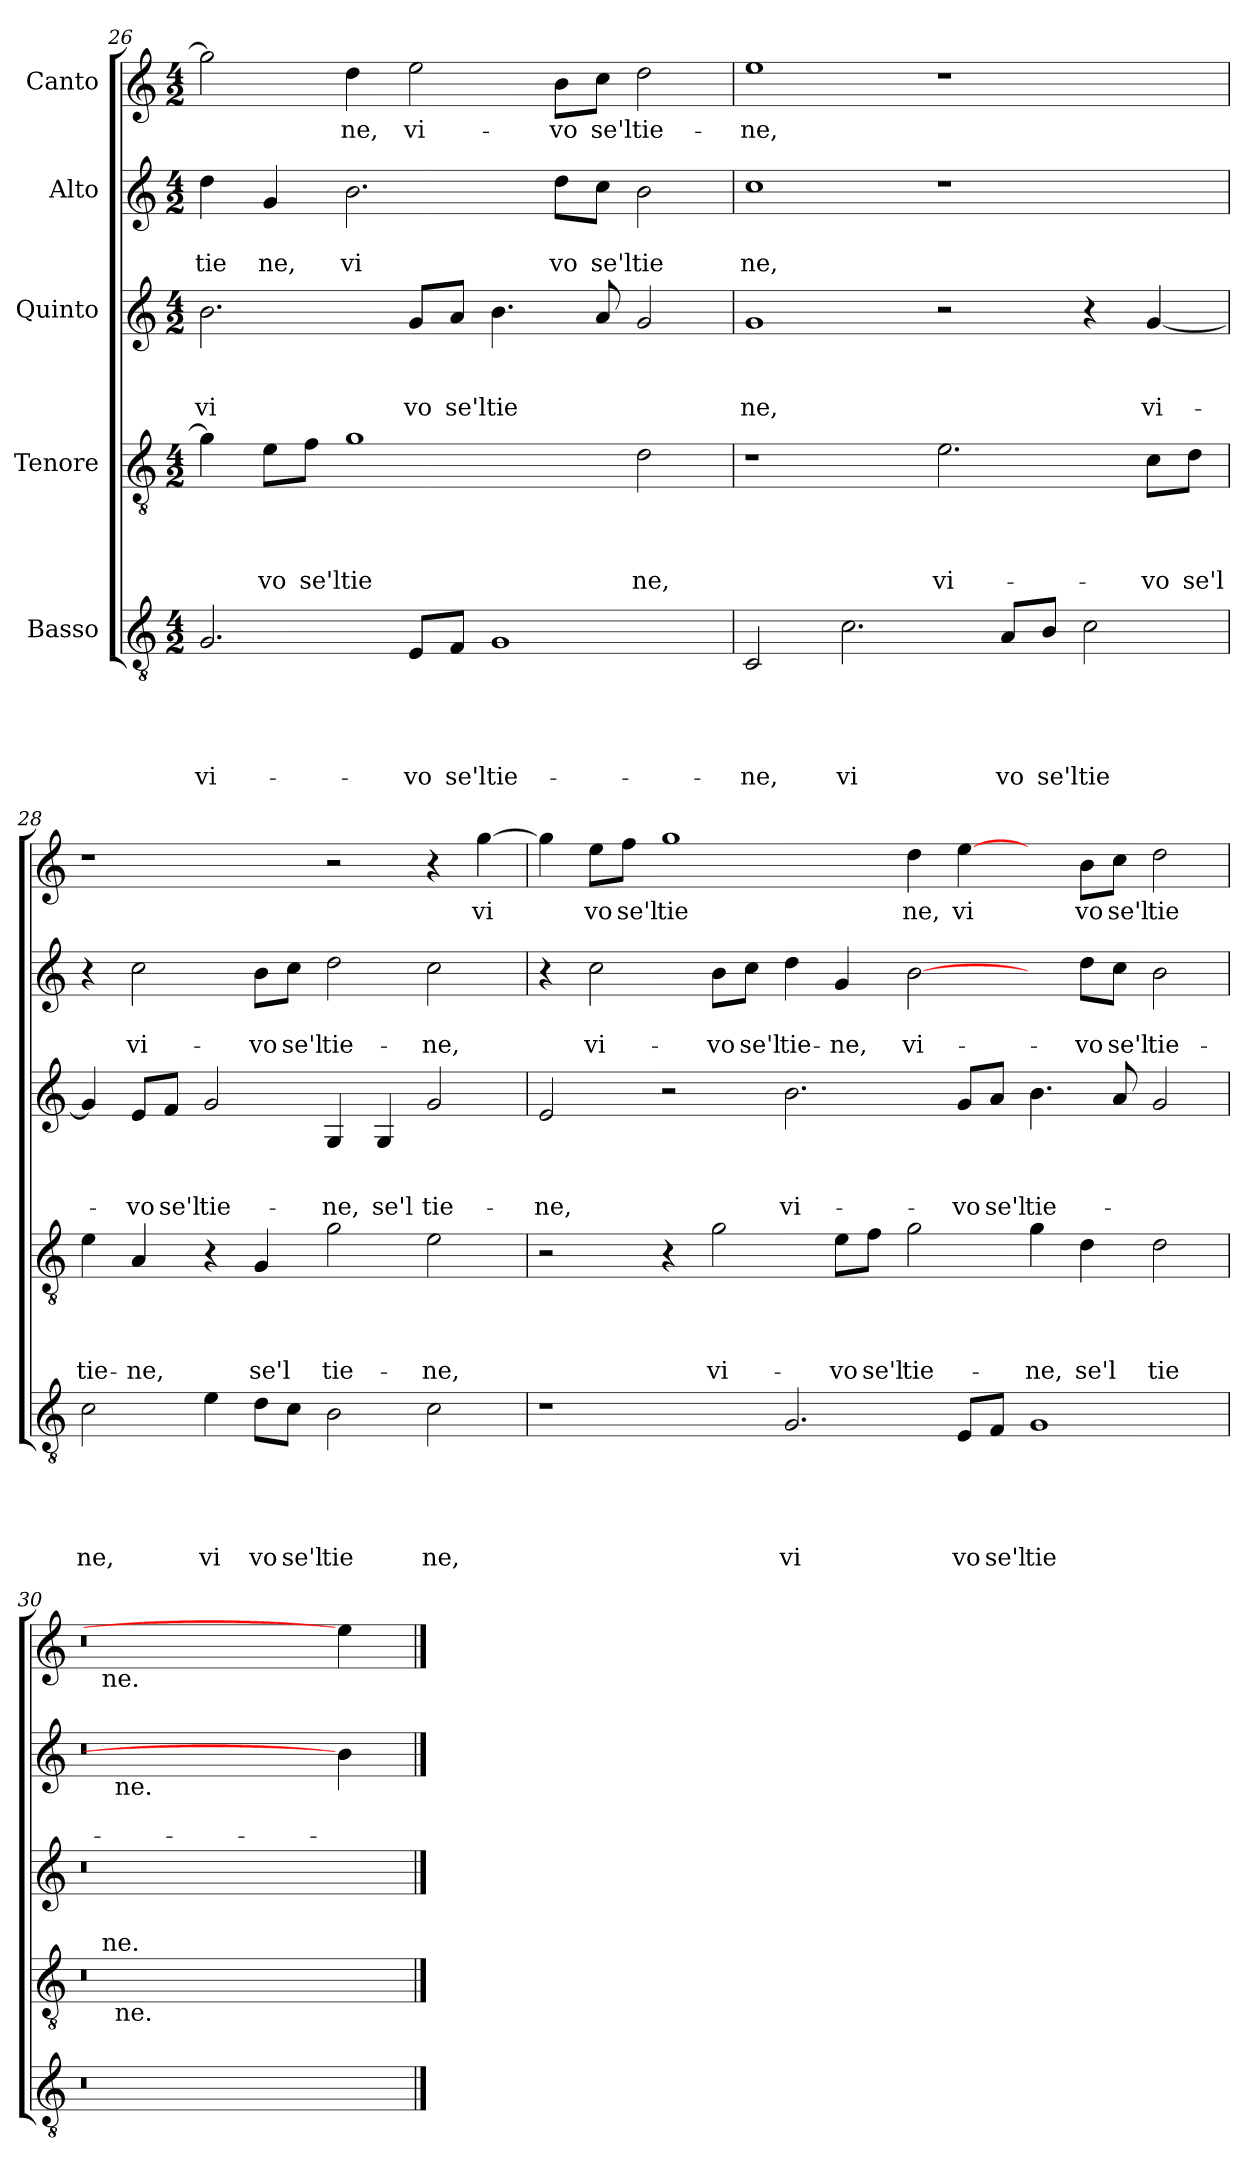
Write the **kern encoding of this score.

**kern	**text	**text	**text	**text	**text	**kern	**text	**text	**text	**text	**kern	**text	**text	**text	**kern	**text	**text	**kern	**text
*part5	*part5	*part5	*part5	*part5	*part5	*part4	*part4	*part4	*part4	*part4	*part3	*part3	*part3	*part3	*part2	*part2	*part2	*part1	*part1
*staff5	*staff5	*staff5	*staff5	*staff5	*staff5	*staff4	*staff4	*staff4	*staff4	*staff4	*staff3	*staff3	*staff3	*staff3	*staff2	*staff2	*staff2	*staff1	*staff1
*I"Basso	*	*	*	*	*	*I"Tenore	*	*	*	*	*I"Quinto	*	*	*	*I"Alto	*	*	*I"Canto	*
*clefGv2	*	*	*	*	*	*clefGv2	*	*	*	*	*clefG2	*	*	*	*clefG2	*	*	*clefG2	*
*k[]	*	*	*	*	*	*k[]	*	*	*	*	*k[]	*	*	*	*k[]	*	*	*k[]	*
*C:	*	*	*	*	*	*C:	*	*	*	*	*C:	*	*	*	*C:	*	*	*C:	*
*M4/2	*	*	*	*	*	*M4/2	*	*	*	*	*M4/2	*	*	*	*M4/2	*	*	*M4/2	*
=26	=26	=26	=26	=26	=26	=26	=26	=26	=26	=26	=26	=26	=26	=26	=26	=26	=26	=26	=26
!	!	!	!	!	!LO:LY:b	!	!	!	!	!	!	!	!	!LO:LY:b	!	!	!LO:LY:b	!	!
2.G/	.	.	.	.	vi-	4g\]	.	.	.	.	2.b\	.	.	vi	4dd\	.	tie	2gg\]	.
!	!	!	!	!	!	!	!	!	!	!LO:LY:b	!	!	!	!	!	!	!LO:LY:b	!	!
.	.	.	.	.	.	8e\L	.	.	.	vo	.	.	.	.	4g/	.	ne,	.	.
!	!	!	!	!	!	!	!	!	!	!LO:LY:b	!	!	!	!	!	!	!	!	!
.	.	.	.	.	.	8f\J	.	.	.	se'l	.	.	.	.	.	.	.	.	.
!	!	!	!	!	!	!	!	!	!	!LO:LY:b	!	!	!	!	!	!	!LO:LY:b	!	!LO:LY:b
.	.	.	.	.	.	1g	.	.	.	tie	.	.	.	.	2.b\	.	vi	4dd\	-ne,
!	!	!	!	!	!LO:LY:b	!	!	!	!	!	!	!	!	!LO:LY:b	!	!	!	!	!LO:LY:b
8E/L	.	.	.	.	-vo	.	.	.	.	.	8g/L	.	.	vo	.	.	.	2ee\	vi-
!	!	!	!	!	!LO:LY:b	!	!	!	!	!	!	!	!	!LO:LY:b	!	!	!	!	!
8F/J	.	.	.	.	se'l	.	.	.	.	.	8a/J	.	.	se'l	.	.	.	.	.
!	!	!	!	!	!LO:LY:b	!	!	!	!	!	!	!	!	!LO:LY:b	!	!	!	!	!
1G	.	.	.	.	tie-	.	.	.	.	.	4.b\	.	.	tie	.	.	.	.	.
!	!	!	!	!	!	!	!	!	!	!	!	!	!	!	!	!	!LO:LY:b	!	!LO:LY:b
.	.	.	.	.	.	.	.	.	.	.	.	.	.	.	8dd\L	.	vo	8b\L	-vo
!	!	!	!	!	!	!	!	!	!	!	!	!	!	!	!	!	!LO:LY:b	!	!LO:LY:b
.	.	.	.	.	.	.	.	.	.	.	8a/	.	.	.	8cc\J	.	se'l	8cc\J	se'l
!	!	!	!	!	!	!	!	!	!	!LO:LY:b	!	!	!	!	!	!	!LO:LY:b	!	!LO:LY:b
.	.	.	.	.	.	2d\	.	.	.	ne,	2g/	.	.	.	2b\	.	tie	2dd\	tie-
!!LO:LB:g=z
=27	=27	=27	=27	=27	=27	=27	=27	=27	=27	=27	=27	=27	=27	=27	=27	=27	=27	=27	=27
!	!	!	!	!	!LO:LY:b	!	!	!	!	!	!	!	!	!LO:LY:b	!	!	!LO:LY:b	!	!LO:LY:b
2C/	.	.	.	.	-ne,	1r	.	.	.	.	1g	.	.	ne,	1cc	.	ne,	1ee	-ne,
!	!	!	!	!	!LO:LY:b	!	!	!	!	!	!	!	!	!	!	!	!	!	!
2.c\	.	.	.	.	vi	.	.	.	.	.	.	.	.	.	.	.	.	.	.
!	!	!	!	!	!	!	!	!	!	!LO:LY:b	!	!	!	!	!	!	!	!	!
.	.	.	.	.	.	2.e\	.	.	.	vi-	2r	.	.	.	1r	.	.	1r	.
!	!	!	!	!	!LO:LY:b	!	!	!	!	!	!	!	!	!	!	!	!	!	!
8A/L	.	.	.	.	vo	.	.	.	.	.	.	.	.	.	.	.	.	.	.
!	!	!	!	!	!LO:LY:b	!	!	!	!	!	!	!	!	!	!	!	!	!	!
8B/J	.	.	.	.	se'l	.	.	.	.	.	.	.	.	.	.	.	.	.	.
!	!	!	!	!	!LO:LY:b	!	!	!	!	!	!	!	!	!	!	!	!	!	!
2c\	.	.	.	.	tie	.	.	.	.	.	4r	.	.	.	.	.	.	.	.
!	!	!	!	!	!	!	!	!	!	!LO:LY:b	!	!	!	!LO:LY:b	!	!	!	!	!
.	.	.	.	.	.	8c\L	.	.	.	-vo	[<4g/	.	.	vi-	.	.	.	.	.
!	!	!	!	!	!	!	!	!	!	!LO:LY:b	!	!	!	!	!	!	!	!	!
.	.	.	.	.	.	8d\J	.	.	.	se'l	.	.	.	.	.	.	.	.	.
=28	=28	=28	=28	=28	=28	=28	=28	=28	=28	=28	=28	=28	=28	=28	=28	=28	=28	=28	=28
!	!	!	!	!	!LO:LY:b	!	!	!	!	!LO:LY:b	!	!	!	!	!	!	!	!	!
2c\	.	.	.	.	ne,	4e\	.	.	.	tie-	4g/]	.	.	.	4r	.	.	1r	.
!	!	!	!	!	!	!	!	!	!	!LO:LY:b	!	!	!	!LO:LY:b	!	!	!LO:LY:b	!	!
.	.	.	.	.	.	4A/	.	.	.	-ne,	8e/L	.	.	-vo	2cc\	.	vi-	.	.
!	!	!	!	!	!	!	!	!	!	!	!	!	!	!LO:LY:b	!	!	!	!	!
.	.	.	.	.	.	.	.	.	.	.	8f/J	.	.	se'l	.	.	.	.	.
!	!	!	!	!	!LO:LY:b	!	!	!	!	!	!	!	!	!LO:LY:b	!	!	!	!	!
4e\	.	.	.	.	vi	4r	.	.	.	.	2g/	.	.	tie-	.	.	.	.	.
!	!	!	!	!	!LO:LY:b	!	!	!	!	!LO:LY:b	!	!	!	!	!	!	!LO:LY:b	!	!
8d\L	.	.	.	.	vo	4G/	.	.	.	se'l	.	.	.	.	8b\L	.	-vo	.	.
!	!	!	!	!	!LO:LY:b	!	!	!	!	!	!	!	!	!	!	!	!LO:LY:b	!	!
8c\J	.	.	.	.	se'l	.	.	.	.	.	.	.	.	.	8cc\J	.	se'l	.	.
!	!	!	!	!	!LO:LY:b	!	!	!	!	!LO:LY:b	!	!	!	!LO:LY:b	!	!	!LO:LY:b	!	!
2B\	.	.	.	.	tie	2g\	.	.	.	tie-	4G/	.	.	-ne,	2dd\	.	tie-	2r	.
!	!	!	!	!	!	!	!	!	!	!	!	!	!	!LO:LY:b	!	!	!	!	!
.	.	.	.	.	.	.	.	.	.	.	4G/	.	.	se'l	.	.	.	.	.
!	!	!	!	!	!LO:LY:b	!	!	!	!	!LO:LY:b	!	!	!	!LO:LY:b	!	!	!LO:LY:b	!	!
2c\	.	.	.	.	ne,	2e\	.	.	.	-ne,	2g/	.	.	tie-	2cc\	.	-ne,	4r	.
!	!	!	!	!	!	!	!	!	!	!	!	!	!	!	!	!	!	!	!LO:LY:b
.	.	.	.	.	.	.	.	.	.	.	.	.	.	.	.	.	.	[>4gg\	vi
=29	=29	=29	=29	=29	=29	=29	=29	=29	=29	=29	=29	=29	=29	=29	=29	=29	=29	=29	=29
!	!	!	!	!	!	!	!	!	!	!	!	!	!	!LO:LY:b	!	!	!	!	!
1r	.	.	.	.	.	2r	.	.	.	.	2e/	.	.	-ne,	4r	.	.	4gg>\]	.
!	!	!	!	!	!	!	!	!	!	!	!	!	!	!	!	!	!LO:LY:b	!	!LO:LY:b
.	.	.	.	.	.	.	.	.	.	.	.	.	.	.	2cc\	.	vi-	8ee\L	vo
!	!	!	!	!	!	!	!	!	!	!	!	!	!	!	!	!	!	!	!LO:LY:b
.	.	.	.	.	.	.	.	.	.	.	.	.	.	.	.	.	.	8ff\J	se'l
!	!	!	!	!	!	!	!	!	!	!	!	!	!	!	!	!	!	!	!LO:LY:b
.	.	.	.	.	.	4r	.	.	.	.	2r	.	.	.	.	.	.	1gg	tie
!	!	!	!	!	!	!	!	!	!	!LO:LY:b	!	!	!	!	!	!	!LO:LY:b	!	!
.	.	.	.	.	.	2g\	.	.	.	vi-	.	.	.	.	8b\L	.	-vo	.	.
!	!	!	!	!	!	!	!	!	!	!	!	!	!	!	!	!	!LO:LY:b	!	!
.	.	.	.	.	.	.	.	.	.	.	.	.	.	.	8cc\J	.	se'l	.	.
!	!	!	!	!	!LO:LY:b	!	!	!	!	!	!	!	!	!LO:LY:b	!	!	!LO:LY:b	!	!
2.G/	.	.	.	.	vi	.	.	.	.	.	2.b\	.	.	vi-	4dd\	.	tie-	.	.
!	!	!	!	!	!	!	!	!	!	!LO:LY:b	!	!	!	!	!	!	!LO:LY:b	!	!
.	.	.	.	.	.	8e\L	.	.	.	-vo	.	.	.	.	4g/	.	-ne,	.	.
!	!	!	!	!	!	!	!	!	!	!LO:LY:b	!	!	!	!	!	!	!	!	!
.	.	.	.	.	.	8f\J	.	.	.	se'l	.	.	.	.	.	.	.	.	.
!	!	!	!	!	!	!	!	!	!	!LO:LY:b	!	!	!	!	!	!	!LO:LY:b	!	!LO:LY:b
.	.	.	.	.	.	2g\	.	.	.	tie-	.	.	.	.	[2b\	.	vi-	4dd\	ne,
!	!	!	!	!	!LO:LY:b	!	!	!	!	!	!	!	!	!LO:LY:b	!	!	!	!	!LO:LY:b
8E/L	.	.	.	.	vo	.	.	.	.	.	8g/L	.	.	-vo	.	.	.	[4ee\	vi
!	!	!	!	!	!LO:LY:b	!	!	!	!	!	!	!	!	!LO:LY:b	!	!	!	!	!
8F/J	.	.	.	.	se'l	.	.	.	.	.	8a/J	.	.	se'l	.	.	.	.	.
!	!	!	!	!	!LO:LY:b	!	!	!	!	!LO:LY:b	!	!	!	!LO:LY:b	!	!	!	!	!
1G	.	.	.	.	tie	4g\	.	.	.	-ne,	4.b\	.	.	tie-	4ryy	.	.	4ryy	.
!	!	!	!	!	!	!	!	!	!	!LO:LY:b	!	!	!	!	!	!	!LO:LY:b	!	!LO:LY:b
.	.	.	.	.	.	4d\	.	.	.	se'l	.	.	.	.	8dd\L	.	-vo	8b\L	vo
!	!	!	!	!	!	!	!	!	!	!	!	!	!	!	!	!	!LO:LY:b	!	!LO:LY:b
.	.	.	.	.	.	.	.	.	.	.	8a/	.	.	.	8cc\J	.	se'l	8cc\J	se'l
!	!	!	!	!	!	!	!	!	!	!LO:LY:b	!	!	!	!	!	!	!LO:LY:b	!	!LO:LY:b
.	.	.	.	.	.	2d\	.	.	.	tie-	2g/	.	.	.	2b\	.	tie-	2dd\	tie
=30	=30	=30	=30	=30	=30	=30	=30	=30	=30	=30	=30	=30	=30	=30	=30	=30	=30	=30	=30
*	*	*	*	*	*	*^	*	*	*	*	*	*	*	*	*^	*	*	*^	*
*	*	*	*	*	*	*	*^	*	*	*	*	*	*	*	*	*	*	*	*	*	*	*
0r	.	.	.	.	.	0r	16ryy	16.ryy	.	.	.	.	0r	.	.	.	0r	16.ryy	.	.	0r	16ryy	.
!	!	!	!	!	!	!	!	!	!	!	!	!	!	!	!	!	!	!	!	!	!	!LO:TX:b:t=ne.	!
!	!	!	!	!	!	!	!LO:TX:a:t=ne.	!	!	!	!	!	!	!	!	!	!	!	!	!	!	!	!
.	.	.	.	.	.	.	1ryy	.	.	.	.	.	.	.	.	.	.	.	.	.	.	1ryy	.
!	!	!	!	!	!	!	!	!	!	!	!	!	!	!	!	!	!	!LO:TX:b:t=ne.	!	!	!	!	!
!	!	!	!	!	!	!	!	!LO:TX:b:t=ne.	!	!	!	!	!	!	!	!	!	!	!	!	!	!	!
.	.	.	.	.	.	.	.	1ryy	.	.	.	.	.	.	.	.	.	1ryy	.	.	.	.	.
.	.	.	.	.	.	.	1ryy	.	.	.	.	.	.	.	.	.	.	.	.	.	.	1ryy	.
.	.	.	.	.	.	.	.	1ryy	.	.	.	.	.	.	.	.	.	1ryy	.	.	.	.	.
4ryy	.	.	.	.	.	4ryy	.	.	.	.	.	.	4ryy	.	.	.	4b\]	.	.	.	4ee\]	.	.
.	.	.	.	.	.	.	8.ryy	.	.	.	.	.	.	.	.	.	.	.	.	.	.	8.ryy	.
.	.	.	.	.	.	.	.	8ryy	.	.	.	.	.	.	.	.	.	8ryy	.	.	.	.	.
.	.	.	.	.	.	.	.	32ryy	.	.	.	.	.	.	.	.	.	32ryy	.	.	.	.	.
*	*	*	*	*	*	*	*	*	*	*	*	*	*	*	*	*	*v	*v	*	*	*	*	*
*	*	*	*	*	*	*v	*v	*v	*	*	*	*	*	*	*	*	*	*	*	*v	*v	*
==	==	==	==	==	==	==	==	==	==	==	==	==	==	==	==	==	==	==	==
*-	*-	*-	*-	*-	*-	*-	*-	*-	*-	*-	*-	*-	*-	*-	*-	*-	*-	*-	*-
